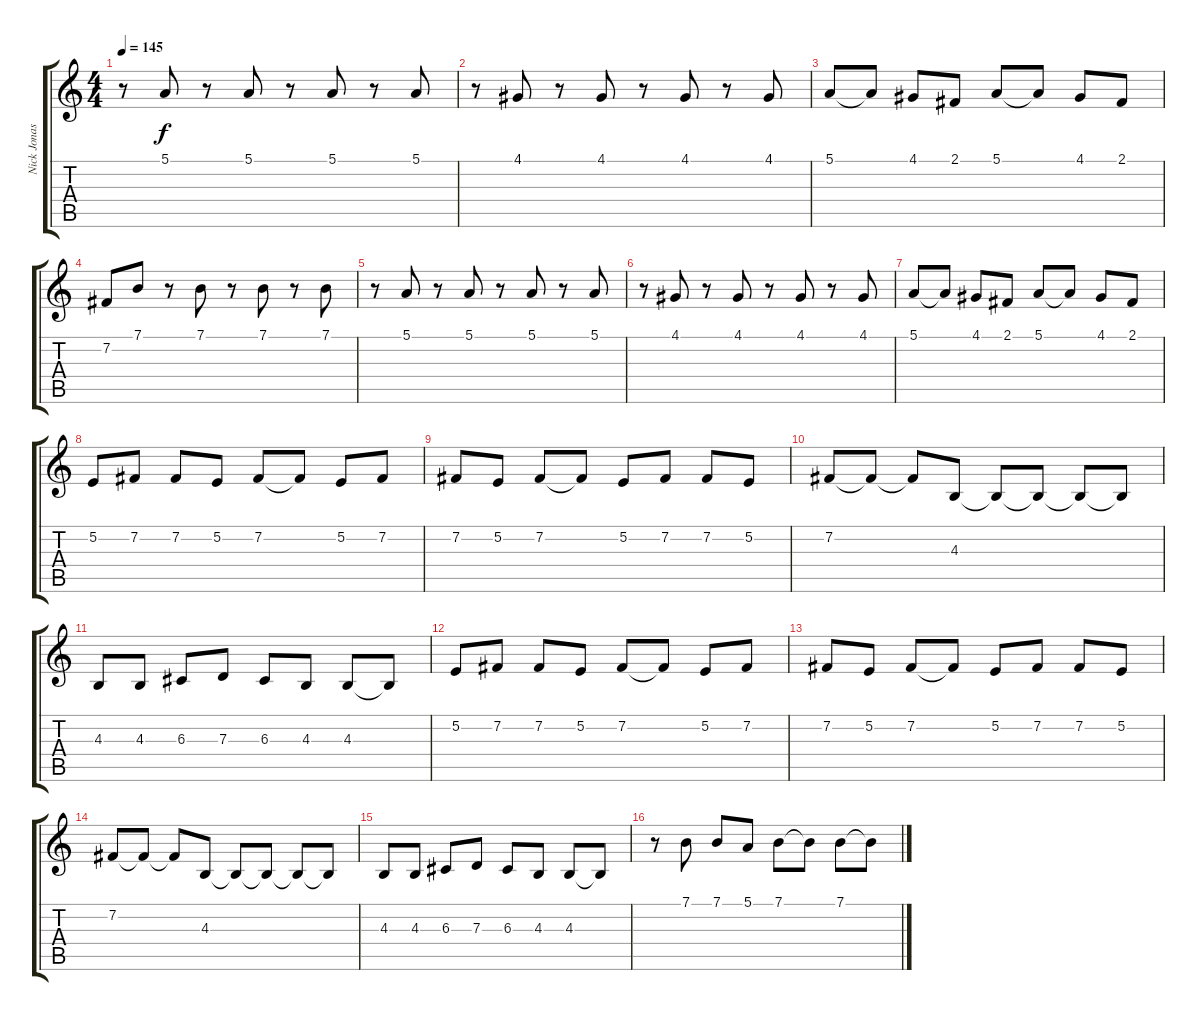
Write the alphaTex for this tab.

\track ("Nick Jonas" "Nick Jonas") {instrument altosax}
\staff {score tabs}
\tuning (E4 B3 G3 D3 A2 E2) {hide}
\ts (4 4)
\tempo 145
\clef g2
\ks c
r.8{dy f} 5.1.8 r.8 5.1.8 r.8 5.1.8 r.8 5.1.8 |
r.8 4.1.8 r.8 4.1.8 r.8 4.1.8 r.8 4.1.8 |
5.1.8 5.1{t}.8 4.1.8 2.1.8 5.1.8 5.1{t}.8 4.1.8 2.1.8 |
7.2.8 7.1.8 r.8 7.1.8 r.8 7.1.8 r.8 7.1.8 |
r.8 5.1.8 r.8 5.1.8 r.8 5.1.8 r.8 5.1.8 |
r.8 4.1.8 r.8 4.1.8 r.8 4.1.8 r.8 4.1.8 |
5.1.8 5.1{t}.8 4.1.8 2.1.8 5.1.8 5.1{t}.8 4.1.8 2.1.8 |
5.2.8 7.2.8 7.2.8 5.2.8 7.2.8 7.2{t}.8 5.2.8 7.2.8 |
7.2.8 5.2.8 7.2.8 7.2{t}.8 5.2.8 7.2.8 7.2.8 5.2.8 |
7.2.8 7.2{t}.8 7.2{t}.8 4.3.8 4.3{t}.8 4.3{t}.8 4.3{t}.8 4.3{t}.8 |
4.3.8 4.3.8 6.3.8 7.3.8 6.3.8 4.3.8 4.3.8 4.3{t}.8 |
5.2.8 7.2.8 7.2.8 5.2.8 7.2.8 7.2{t}.8 5.2.8 7.2.8 |
7.2.8 5.2.8 7.2.8 7.2{t}.8 5.2.8 7.2.8 7.2.8 5.2.8 |
7.2.8 7.2{t}.8 7.2{t}.8 4.3.8 4.3{t}.8 4.3{t}.8 4.3{t}.8 4.3{t}.8 |
4.3.8 4.3.8 6.3.8 7.3.8 6.3.8 4.3.8 4.3.8 4.3{t}.8 |
r.8 7.1.8 7.1.8 5.1.8 7.1.8 7.1{t}.8 7.1.8 7.1{t}.8
